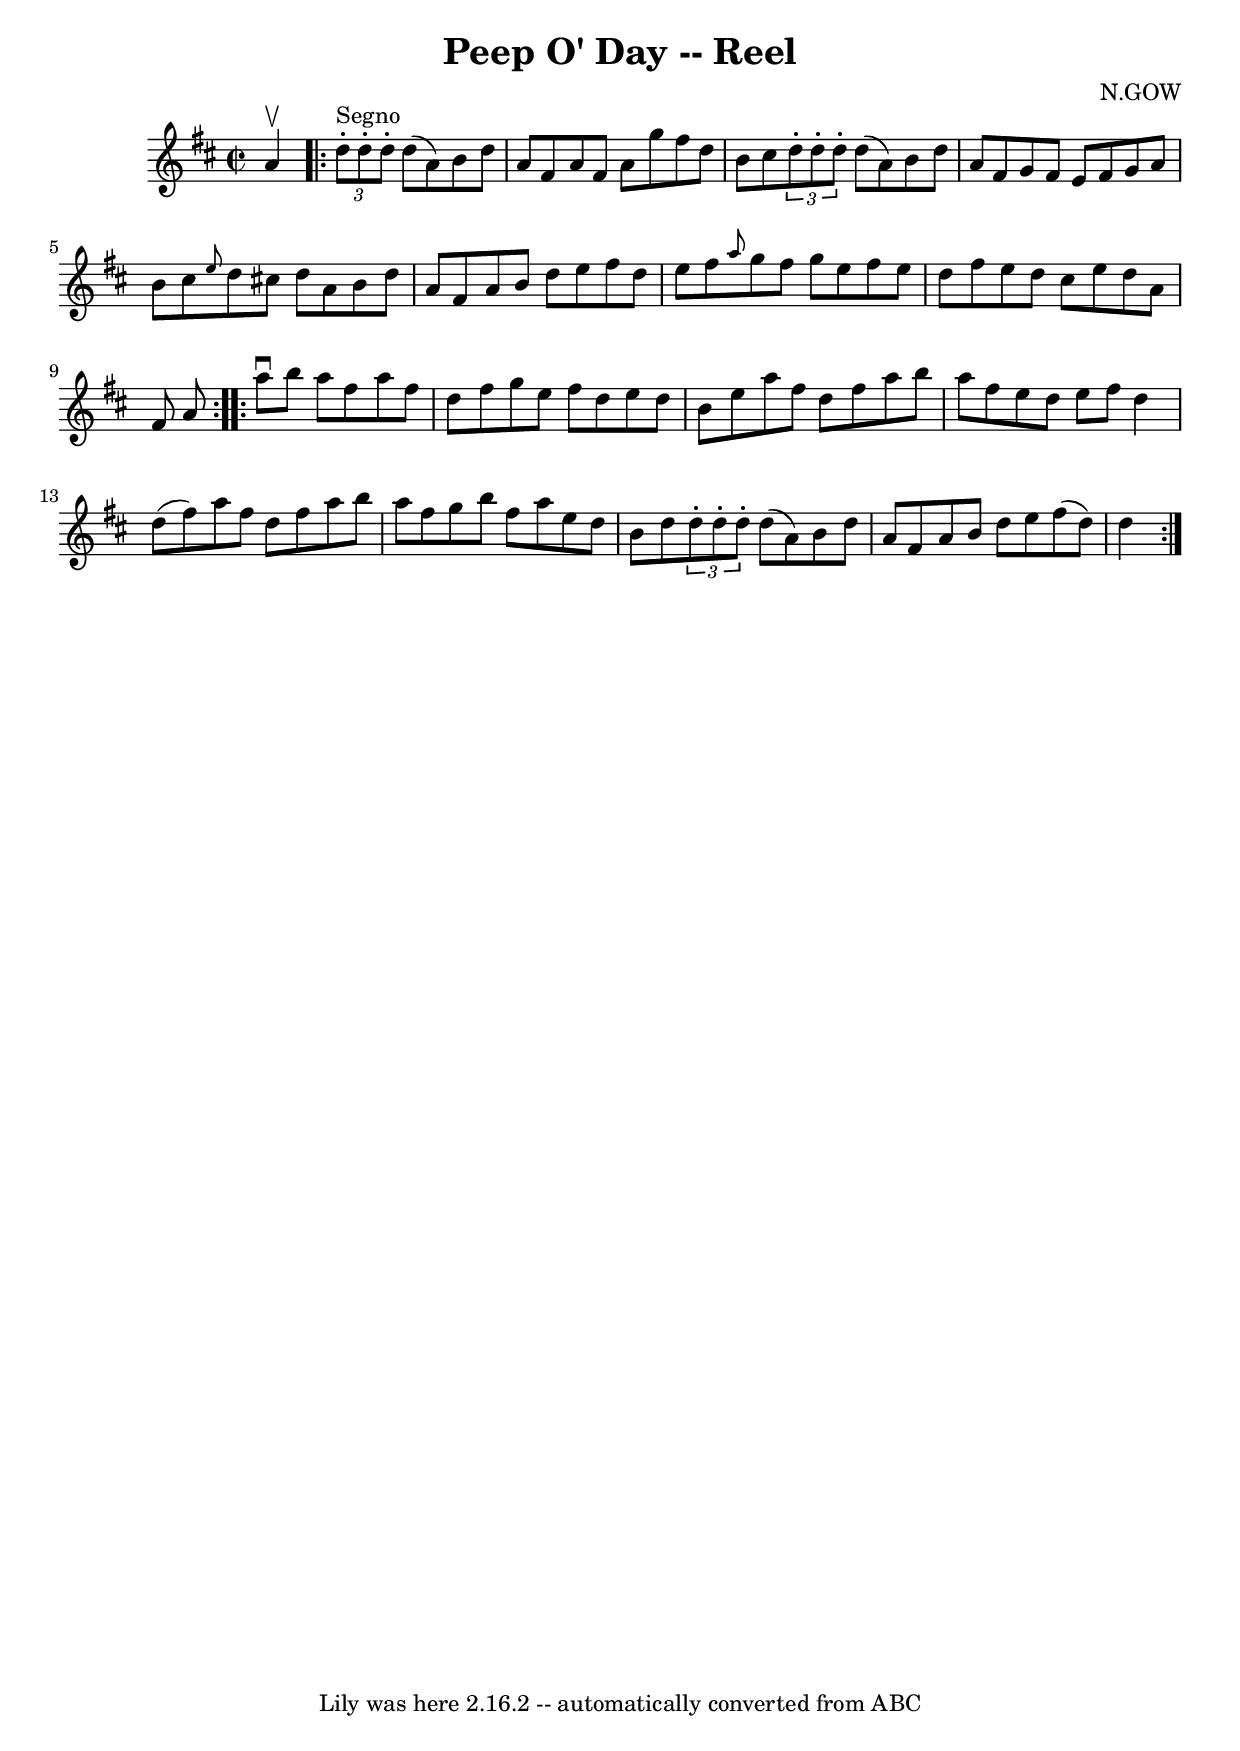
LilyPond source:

\version "2.16.2"
\include "Mammoth.ily"
\header {
  %% book = "Ryan's Mammoth Collection"
  composer = "N.GOW"
  crossRefNumber = "1"
  footnotes = "\\\\258"
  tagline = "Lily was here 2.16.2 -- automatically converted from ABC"
  title = "Peep O' Day -- Reel"

}
voicedefault =  {


  \override Staff.TimeSignature #'style = #'C
  \time 2/2 
  \key d \major
 a'4^\upbow   
  \repeat volta 2 {
    \times 2/3 {   
      d''8^"Segno"-. d''8 -. d''8 -. 
    } d''8 (a'8) b'8 d''8 a'8   
    fis'8    |
    a'8 fis'8 a'8 g''8 fis''8 d''8 b'8    
    cis''8    |
    \times 2/3 { d''8 -. d''8 -. d''8 -. 
	       } d''8 (
    a'8) b'8 d''8 a'8 fis'8    |
    g'8 fis'8 e'8    
    fis'8 g'8 a'8 b'8 cis''8    |
    \grace { e''8  
	   } d''8 
    cis''!8 d''8 a'8 b'8 d''8 a'8 fis'8    |
    a'8    
    b'8 d''8 e''8 fis''8 d''8 e''8 fis''8    |
    \grace {    
      a''8  
    } g''8 fis''8 g''8 e''8 fis''8 e''8 d''8 fis''8    
    |
    e''8 d''8 cis''8 e''8 d''8 a'8 fis'8 a'8    
  }   
  
  \repeat volta 2 {
    a''8^\downbow b''8 a''8 fis''8 a''8 fis''8 
    d''8 fis''8    |
    g''8 e''8 fis''8 d''8 e''8 d''8  
    b'8 e''8    |
    a''8 fis''8 d''8 fis''8 a''8 b''8    
    a''8 fis''8    |
    e''8 d''8 e''8 fis''8 d''4 d''8 (
    fis''8)   |
    a''8 fis''8 d''8 fis''8 a''8 b''8    
    a''8 fis''8    |
    g''8 b''8 fis''8 a''8 e''8 d''8    
    b'8 d''8    |
    \times 2/3 { d''8 -. d''8 -. d''8 -. 
	       } d''8 (
    a'8) b'8 d''8 a'8 fis'8    |
    a'8 b'8 d''8    
    e''8 fis''8 (d''8) d''4        
  }   

}

\score{
  <<

    \context Staff="default"
    {
      \voicedefault 
      
    }

  >>
  \layout {
    
  }
  \midi {
  }

}
